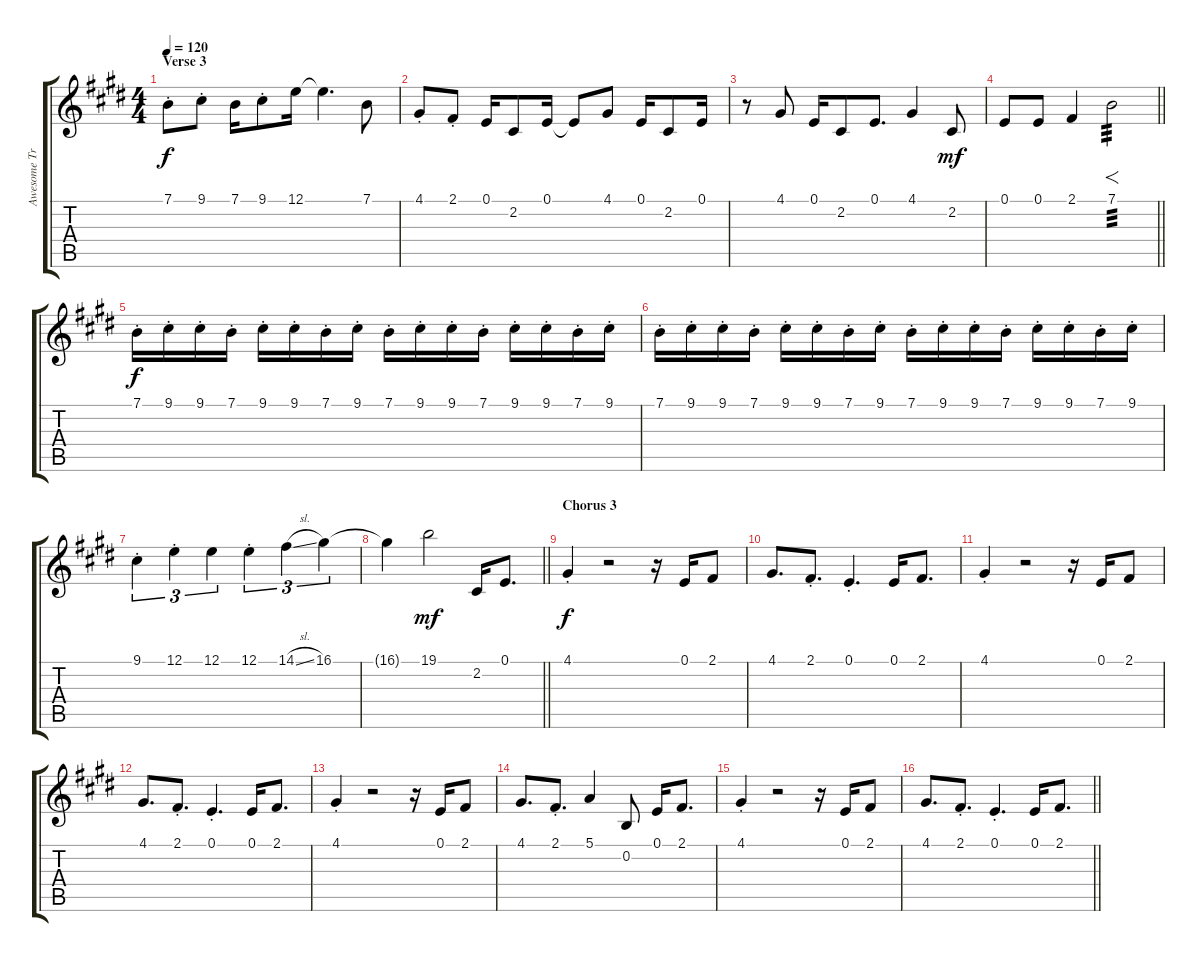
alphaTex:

\track ("Awesome Trumpet" "Awesome Tr") {instrument trumpet}
\staff {score tabs}
\tuning (E4 B3 G3 D3 A2 E2) {hide}
\ts (4 4)
\section ("" "Verse 3")
\tempo 120
\clef g2
\ks e
7.1{st}.8{dy f} 9.1{st}.8 7.1.16 9.1{st}.8 12.1.16 12.1{t}.4{d} 7.1.8 |
4.1{st}.8 2.1{st}.8 0.1.16 2.2.8 0.1.16 0.1{t}.8 4.1.8 0.1.16 2.2.8 0.1.16 |
r.8 4.1.8 0.1.16 2.2.8 0.1.8{d} 4.1.4 2.2.8{dy mf} |
\barLineRight lightlight
0.1.8 0.1.8 2.1.4 7.1.2{f tp 3} |
7.1{st}.16{dy f} 9.1{st}.16 9.1{st}.16 7.1{st}.16 9.1{st}.16 9.1{st}.16 7.1{st}.16 9.1{st}.16 7.1{st}.16 9.1{st}.16 9.1{st}.16 7.1{st}.16 9.1{st}.16 9.1{st}.16 7.1{st}.16 9.1{st}.16 |
7.1{st}.16 9.1{st}.16 9.1{st}.16 7.1{st}.16 9.1{st}.16 9.1{st}.16 7.1{st}.16 9.1{st}.16 7.1{st}.16 9.1{st}.16 9.1{st}.16 7.1{st}.16 9.1{st}.16 9.1{st}.16 7.1{st}.16 9.1{st}.16 |
9.1{st}.4{tu (3 2)} 12.1{st}.4{tu (3 2)} 12.1.4{tu (3 2)} 12.1{st}.4{tu (3 2)} 14.1{sl}.4{tu (3 2)} 16.1.4{tu (3 2)} |
\barLineRight lightlight
16.1{t}.4 19.1.2{dy mf} 2.2.16 0.1.8{d} |
\section ("" "Chorus 3")
4.1{st}.4{dy f} r.2 r.16 0.1.16 2.1.8 |
4.1.8{d} 2.1{st}.8{d} 0.1{st}.4{d} 0.1.16 2.1.8{d} |
4.1{st}.4 r.2 r.16 0.1.16 2.1.8 |
4.1.8{d} 2.1{st}.8{d} 0.1{st}.4{d} 0.1.16 2.1.8{d} |
4.1{st}.4 r.2 r.16 0.1.16 2.1.8 |
4.1.8{d} 2.1{st}.8{d} 5.1.4 0.2.8 0.1.16 2.1.8{d} |
4.1{st}.4 r.2 r.16 0.1.16 2.1.8 |
\barLineRight lightlight
4.1.8{d} 2.1{st}.8{d} 0.1{st}.4{d} 0.1.16 2.1.8{d}
